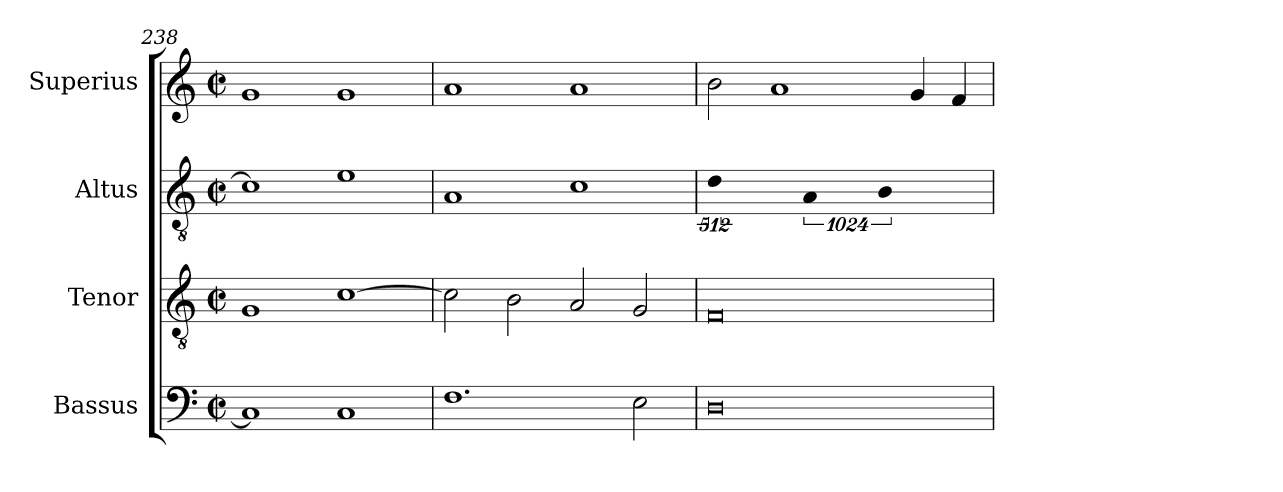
**kern	**kern	**kern	**kern
*part4	*part3	*part2	*part1
*staff4	*staff3	*staff2	*staff1
*I"Bassus	*I"Tenor	*I"Altus	*I"Superius
*I'B.	*I'T.	*	*I'S.
*clefF4	*clefGv2	*clefGv2	*clefG2
*	*ITrd7c12	*ITrd7c12	*
*k[]	*k[]	*k[]	*k[]
*C:	*C:	*C:	*C:
*M2/2	*M2/2	*M2/2	*M2/2
*met(c|)	*met(c|)	*met(c|)	*met(c|)
=238	=238	=238	=238
1Ci]	1GGi	1Ci]	1gi
1Ci	[>1Ci	1Ei	1gi
!!LO:LB:g=z
=239	=239	=239	=239
1.Fi	2Ci\]	1AAi	1ai
.	2BBi\	.	.
.	2AAi/	1Ci	1ai
2Ei\	2GGi/	.	.
=240	=240	=240	=240
!	!	!LO:N:vis=1	!
0Di	0FFi	512%341Di	2bi\
.	.	.	1ai
!	!	!LO:N:vis=1	!
.	.	1024%683AAi	.
!	!	!LO:N:vis=1	!
.	.	1024%683BBi	.
.	.	.	4gi/
.	.	.	4fi/
=	=	=	=
*-	*-	*-	*-
